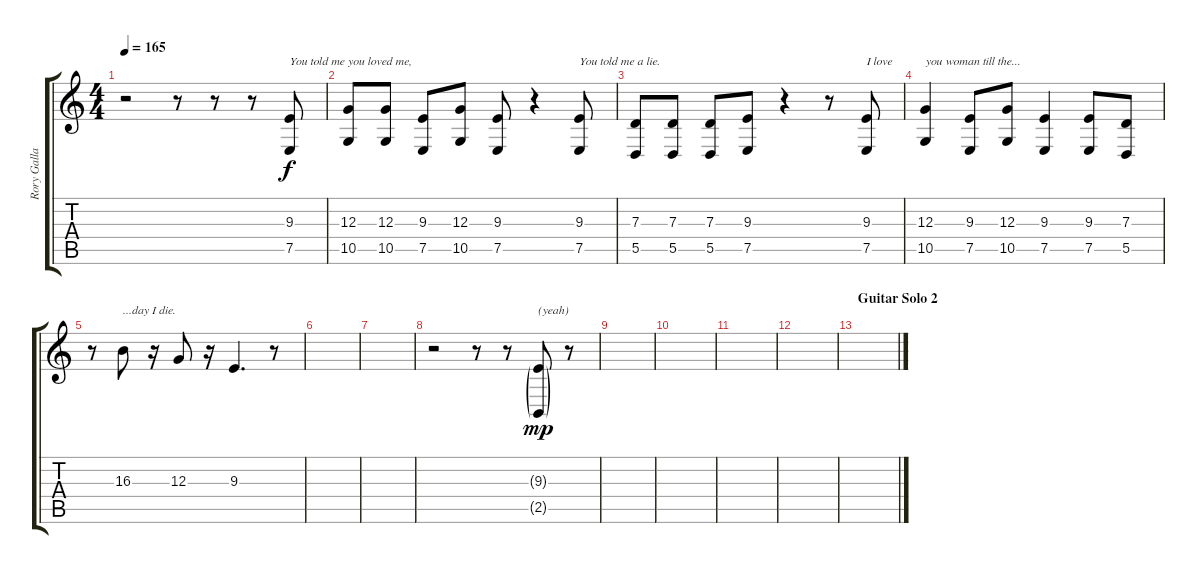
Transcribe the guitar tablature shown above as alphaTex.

\track ("Rory Gallagher Vocals" "Rory Galla") {instrument trombone}
\staff {score tabs}
\tuning (E4 B3 G3 D3 A2 E2) {hide}
\ts (4 4)
\tempo 165
\clef g2
\ks c
r.2{dy f} r.8 r.8 r.8 (9.3 7.5).8{txt "You told me you loved me,"} |
(12.3 10.5).8 (12.3 10.5).8 (9.3 7.5).8 (12.3 10.5).8 (9.3 7.5).8 r.4 (9.3 7.5).8{txt "You told me a lie."} |
(7.3 5.5).8 (7.3 5.5).8 (7.3 5.5).8 (9.3 7.5).8 r.4 r.8 (9.3 7.5).8{txt "I love"} |
(12.3 10.5).4{txt "you woman till the..."} (9.3 7.5).8 (12.3 10.5).8 (9.3 7.5).4 (9.3 7.5).8 (7.3 5.5).8 |
r.8 16.3.8{txt "...day I die."} r.16 12.3.8 r.16 9.3.4{d} r.8 |
|
|
r.2 r.8 r.8 (9.3{g} 2.5{g}).8{txt "(yeah)" dy mp} r.8 |
|
|
|
|
\section ("" "Guitar Solo 2")
